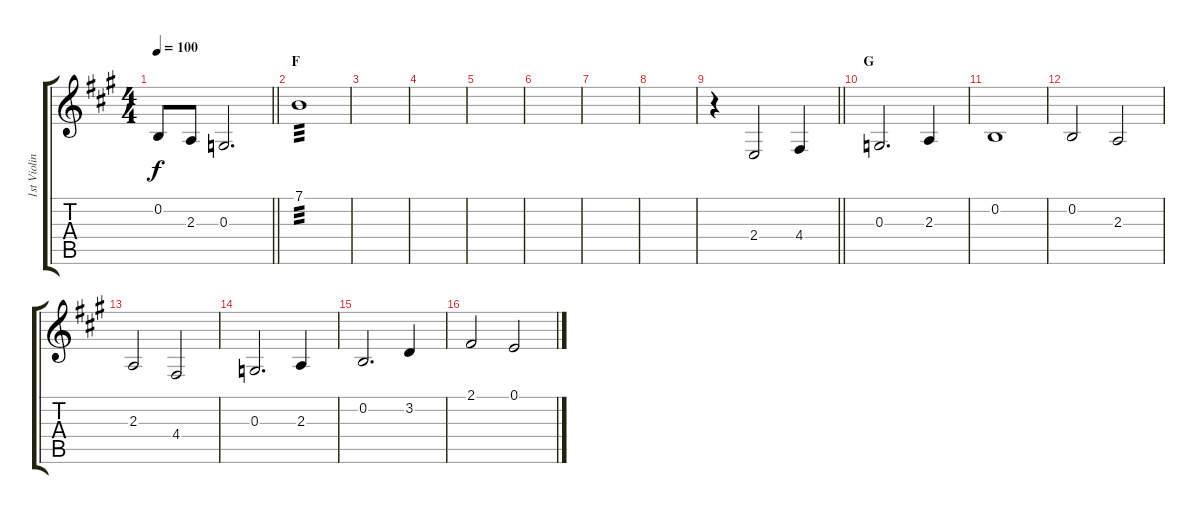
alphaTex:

\track ("1st Violin" "1st Violin") {instrument violin}
\staff {score tabs}
\tuning (E4 B3 G3 D3 A2 E2) {hide}
\ts (4 4)
\tempo 100
\clef g2
\barLineRight lightlight
\ks a
0.2{t}.8{dy f} 2.3.8 0.3.2{d volume 4} |
\section ("" "F")
7.1.1{tp 3 volume 12} |
|
|
|
|
|
|
\barLineRight lightlight
r.4{volume 7} 2.4.2{volume 10} 4.4.4 |
\section ("" "G")
0.3.2{d} 2.3.4 |
0.2.1 |
0.2.2 2.3.2 |
2.3.2 4.4.2 |
0.3.2{d} 2.3.4 |
0.2.2{d} 3.2.4 |
2.1.2 0.1.2
